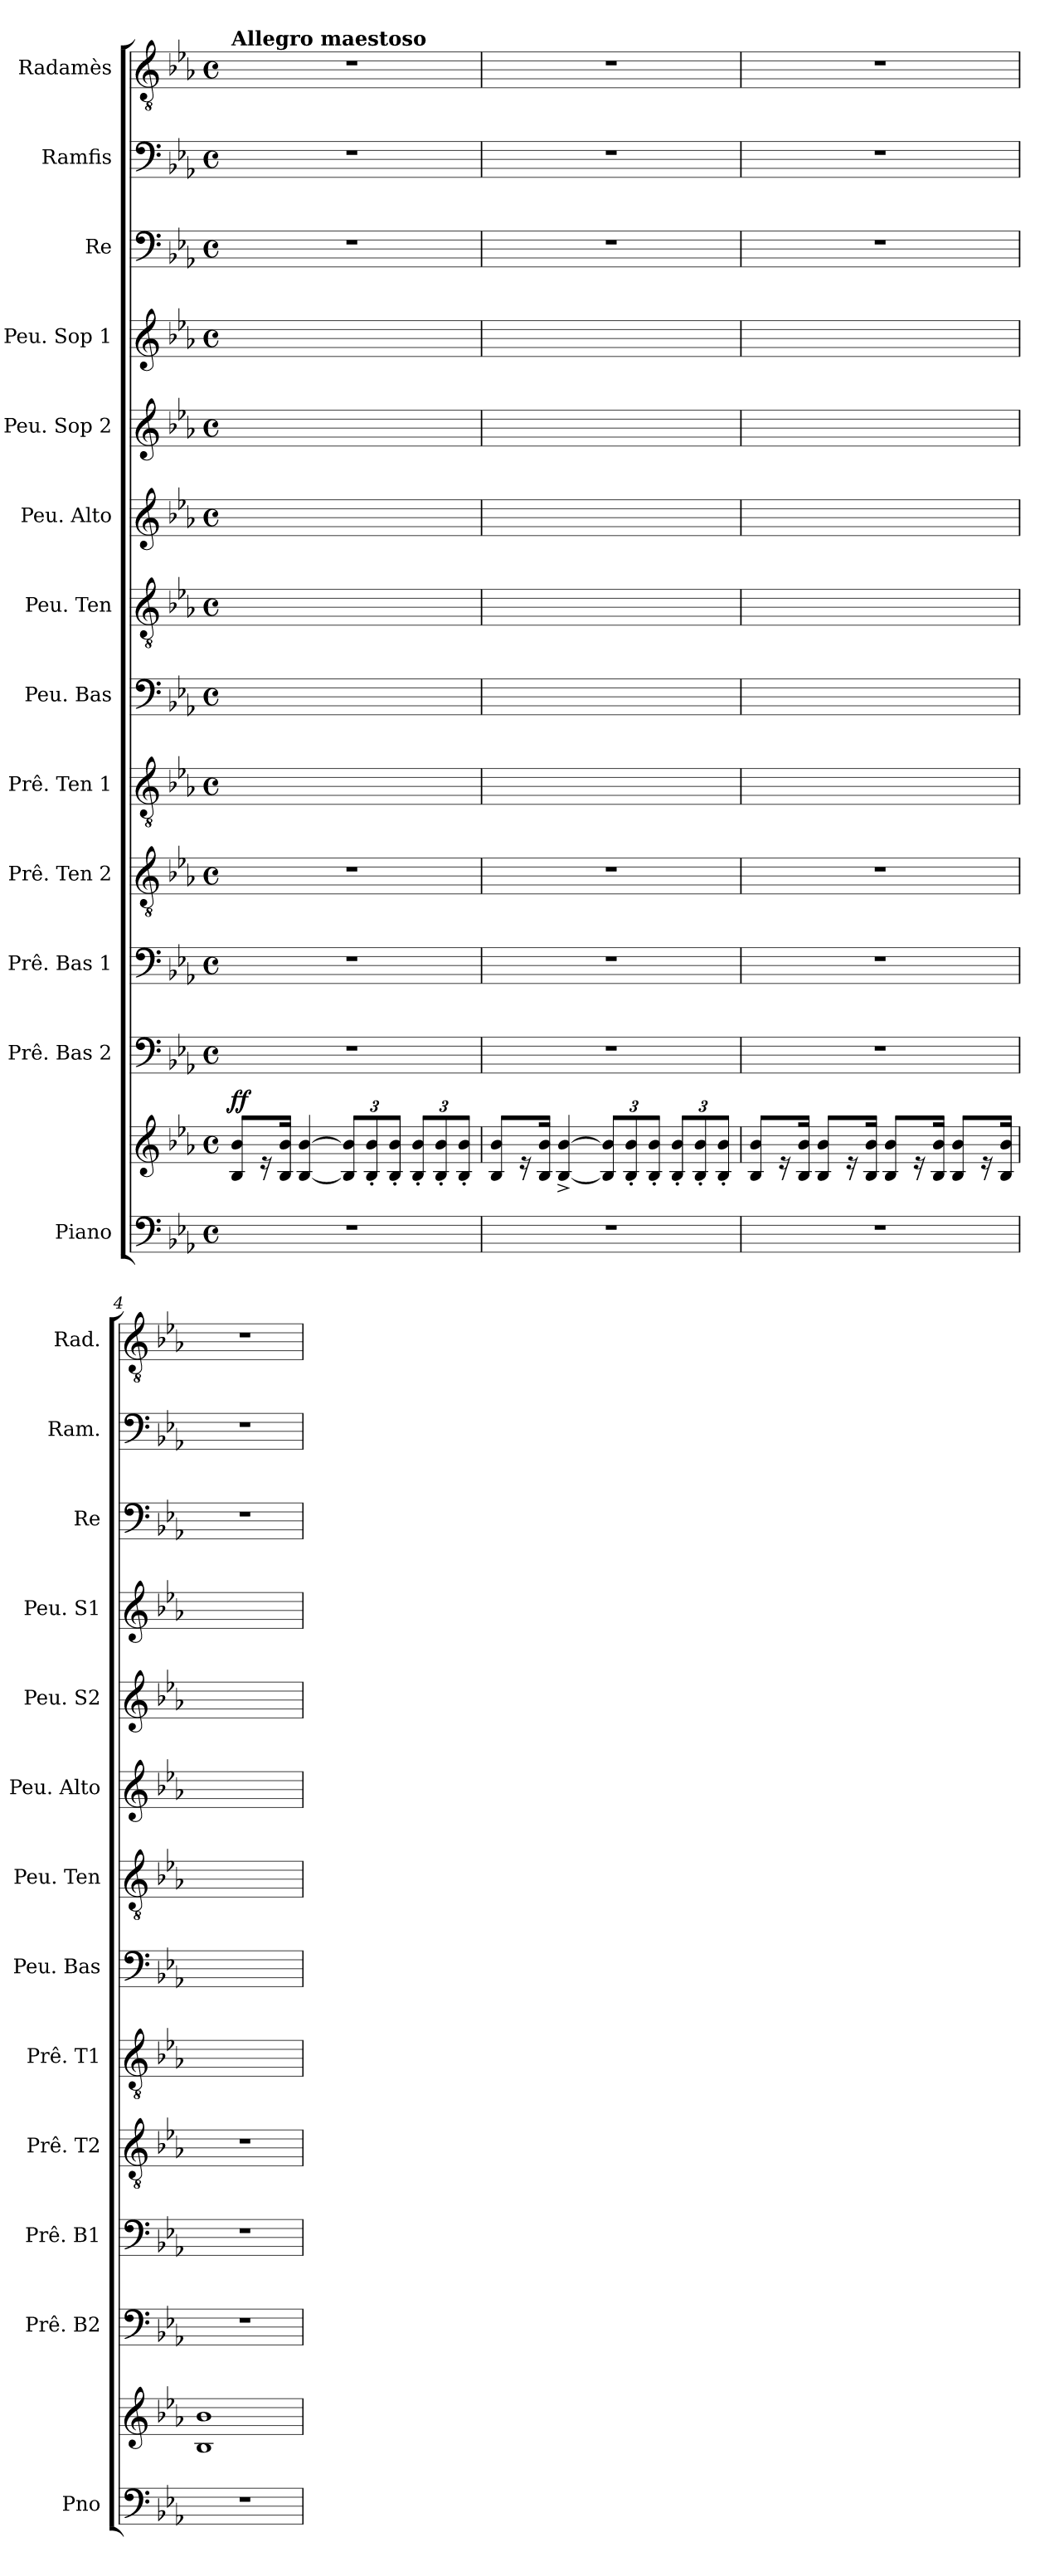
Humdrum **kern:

**kern	**kern	**dynam	**kern	**kern	**kern	**kern	**kern	**kern	**kern	**kern	**kern	**kern	**kern	**kern
*part13	*part13	*part13	*part12	*part11	*part10	*part9	*part8	*part7	*part6	*part5	*part4	*part3	*part2	*part1
*staff14	*staff13	*staff13/14	*staff12	*staff11	*staff10	*staff9	*staff8	*staff7	*staff6	*staff5	*staff4	*staff3	*staff2	*staff1
*I"Piano	*	*	*I"Prê. Bas 2	*I"Prê. Bas 1	*I"Prê. Ten 2	*I"Prê. Ten 1	*I"Peu. Bas	*I"Peu. Ten	*I"Peu. Alto	*I"Peu. Sop 2	*I"Peu. Sop 1	*I"Re	*I"Ramfis	*I"Radamès
*I'Pno	*	*	*I'Prê. B2	*I'Prê. B1	*I'Prê. T2	*I'Prê. T1	*I'Peu. Bas	*I'Peu. Ten	*I'Peu. Alto	*I'Peu. S2	*I'Peu. S1	*I'Re	*I'Ram.	*I'Rad.
*clefF4	*clefG2	*	*clefF4	*clefF4	*clefGv2	*clefGv2	*clefF4	*clefGv2	*clefG2	*clefG2	*clefG2	*clefF4	*clefF4	*clefGv2
*k[b-e-a-]	*k[b-e-a-]	*	*k[b-e-a-]	*k[b-e-a-]	*k[b-e-a-]	*k[b-e-a-]	*k[b-e-a-]	*k[b-e-a-]	*k[b-e-a-]	*k[b-e-a-]	*k[b-e-a-]	*k[b-e-a-]	*k[b-e-a-]	*k[b-e-a-]
*M4/4	*M4/4	*	*M4/4	*M4/4	*M4/4	*M4/4	*M4/4	*M4/4	*M4/4	*M4/4	*M4/4	*M4/4	*M4/4	*M4/4
*met(c)	*met(c)	*	*met(c)	*met(c)	*met(c)	*met(c)	*met(c)	*met(c)	*met(c)	*met(c)	*met(c)	*met(c)	*met(c)	*met(c)
*MM100	*MM100	*	*MM100	*MM100	*MM100	*MM100	*MM100	*MM100	*MM100	*MM100	*MM100	*MM100	*MM100	*MM100
=1	=1	=1	=1	=1	=1	=1	=1	=1	=1	=1	=1	=1	=1	=1
!	!	!	!	!	!	!	!	!	!	!	!	!	!	!LO:TX:a:B:t=Allegro maestoso
!	!	!LO:DY:a	!	!	!	!	!	!	!	!	!	!	!	!
1r	8B-/ 8b-/L	ff	1r	1r	1r	1ryy	1ryy	1ryy	1ryy	1ryy	1ryy	1r	1r	1r
.	16r	.	.	.	.	.	.	.	.	.	.	.	.	.
.	16B-/ 16b-/Jk	.	.	.	.	.	.	.	.	.	.	.	.	.
.	[4B-/ [4b-/	.	.	.	.	.	.	.	.	.	.	.	.	.
*	*Xbrackettup	*	*	*	*	*	*	*	*	*	*	*	*	*
.	12B-/] 12b-/]L	.	.	.	.	.	.	.	.	.	.	.	.	.
.	12B-/' 12b-/'	.	.	.	.	.	.	.	.	.	.	.	.	.
.	12B-/' 12b-/'J	.	.	.	.	.	.	.	.	.	.	.	.	.
.	12B-/' 12b-/'L	.	.	.	.	.	.	.	.	.	.	.	.	.
.	12B-/' 12b-/'	.	.	.	.	.	.	.	.	.	.	.	.	.
.	12B-/' 12b-/'J	.	.	.	.	.	.	.	.	.	.	.	.	.
=2	=2	=2	=2	=2	=2	=2	=2	=2	=2	=2	=2	=2	=2	=2
1r	8B-/ 8b-/L	.	1r	1r	1r	1ryy	1ryy	1ryy	1ryy	1ryy	1ryy	1r	1r	1r
.	16r	.	.	.	.	.	.	.	.	.	.	.	.	.
.	16B-/ 16b-/Jk	.	.	.	.	.	.	.	.	.	.	.	.	.
.	[4B-/^ [4b-/^	.	.	.	.	.	.	.	.	.	.	.	.	.
.	12B-/] 12b-/]L	.	.	.	.	.	.	.	.	.	.	.	.	.
.	12B-/' 12b-/'	.	.	.	.	.	.	.	.	.	.	.	.	.
.	12B-/' 12b-/'J	.	.	.	.	.	.	.	.	.	.	.	.	.
.	12B-/' 12b-/'L	.	.	.	.	.	.	.	.	.	.	.	.	.
.	12B-/' 12b-/'	.	.	.	.	.	.	.	.	.	.	.	.	.
.	12B-/' 12b-/'J	.	.	.	.	.	.	.	.	.	.	.	.	.
!!LO:LB:g=z
=3	=3	=3	=3	=3	=3	=3	=3	=3	=3	=3	=3	=3	=3	=3
1r	8B-/ 8b-/L	.	1r	1r	1r	1ryy	1ryy	1ryy	1ryy	1ryy	1ryy	1r	1r	1r
.	16r	.	.	.	.	.	.	.	.	.	.	.	.	.
.	16B-/ 16b-/Jk	.	.	.	.	.	.	.	.	.	.	.	.	.
.	8B-/ 8b-/L	.	.	.	.	.	.	.	.	.	.	.	.	.
.	16r	.	.	.	.	.	.	.	.	.	.	.	.	.
.	16B-/ 16b-/Jk	.	.	.	.	.	.	.	.	.	.	.	.	.
.	8B-/ 8b-/L	.	.	.	.	.	.	.	.	.	.	.	.	.
.	16r	.	.	.	.	.	.	.	.	.	.	.	.	.
.	16B-/ 16b-/Jk	.	.	.	.	.	.	.	.	.	.	.	.	.
.	8B-/ 8b-/L	.	.	.	.	.	.	.	.	.	.	.	.	.
.	16r	.	.	.	.	.	.	.	.	.	.	.	.	.
.	16B-/ 16b-/Jk	.	.	.	.	.	.	.	.	.	.	.	.	.
=4	=4	=4	=4	=4	=4	=4	=4	=4	=4	=4	=4	=4	=4	=4
1r	1B- 1b-	.	1r	1r	1r	1ryy	1ryy	1ryy	1ryy	1ryy	1ryy	1r	1r	1r
=	=	=	=	=	=	=	=	=	=	=	=	=	=	=
*-	*-	*-	*-	*-	*-	*-	*-	*-	*-	*-	*-	*-	*-	*-
